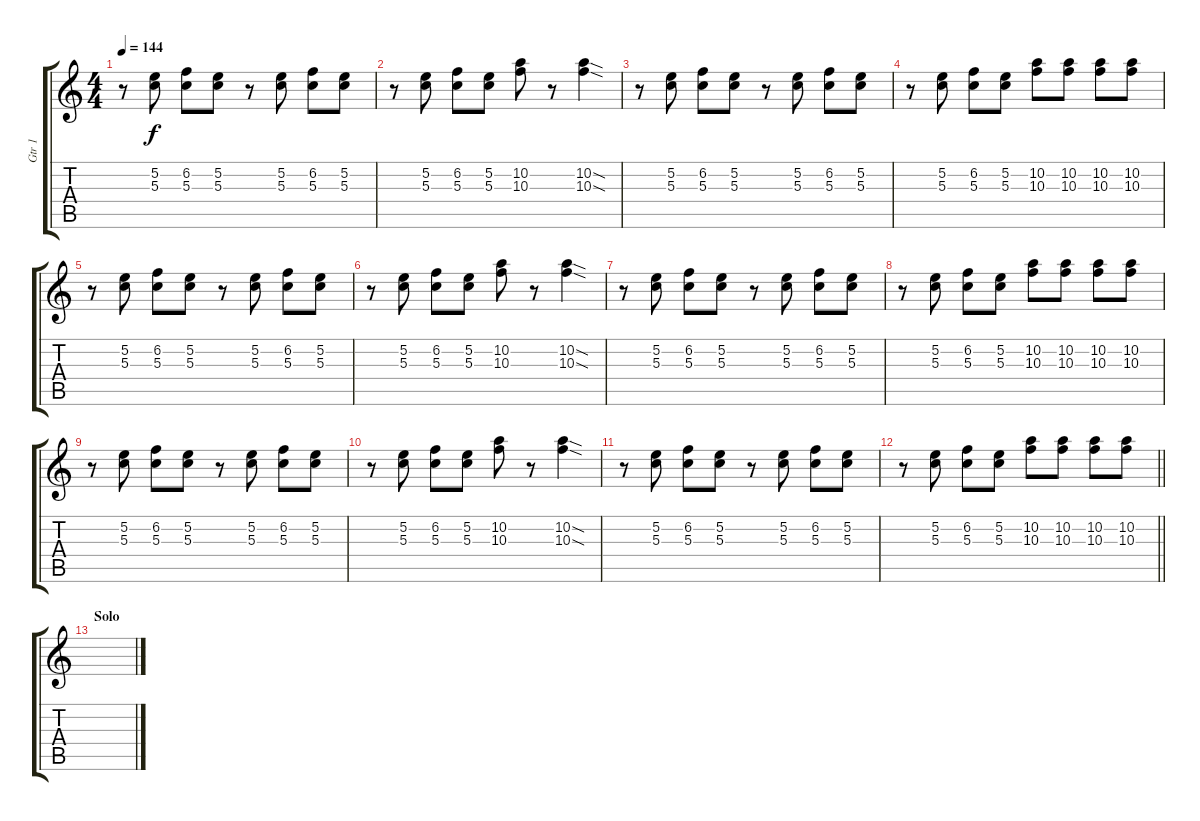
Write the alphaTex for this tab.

\track ("Gtr 1" "Gtr 1") {instrument electricguitarclean}
\staff {score tabs}
\tuning (E4 B3 G3 D3 A2 E2) {hide}
\ts (4 4)
\tempo 144
\clef g2
\ks c
r.8{dy f} (5.2 5.3).8 (6.2 5.3).8 (5.2 5.3).8 r.8 (5.2 5.3).8 (6.2 5.3).8 (5.2 5.3).8 |
r.8 (5.2 5.3).8 (6.2 5.3).8 (5.2 5.3).8 (10.2 10.3).8 r.8 (10.2{sod} 10.3{sod}).4 |
r.8 (5.2 5.3).8 (6.2 5.3).8 (5.2 5.3).8 r.8 (5.2 5.3).8 (6.2 5.3).8 (5.2 5.3).8 |
r.8 (5.2 5.3).8 (6.2 5.3).8 (5.2 5.3).8 (10.2 10.3).8 (10.2 10.3).8 (10.2 10.3).8 (10.2 10.3).8 |
r.8 (5.2 5.3).8 (6.2 5.3).8 (5.2 5.3).8 r.8 (5.2 5.3).8 (6.2 5.3).8 (5.2 5.3).8 |
r.8 (5.2 5.3).8 (6.2 5.3).8 (5.2 5.3).8 (10.2 10.3).8 r.8 (10.2{sod} 10.3{sod}).4 |
r.8 (5.2 5.3).8 (6.2 5.3).8 (5.2 5.3).8 r.8 (5.2 5.3).8 (6.2 5.3).8 (5.2 5.3).8 |
r.8 (5.2 5.3).8 (6.2 5.3).8 (5.2 5.3).8 (10.2 10.3).8 (10.2 10.3).8 (10.2 10.3).8 (10.2 10.3).8 |
r.8 (5.2 5.3).8 (6.2 5.3).8 (5.2 5.3).8 r.8 (5.2 5.3).8 (6.2 5.3).8 (5.2 5.3).8 |
r.8 (5.2 5.3).8 (6.2 5.3).8 (5.2 5.3).8 (10.2 10.3).8 r.8 (10.2{sod} 10.3{sod}).4 |
r.8 (5.2 5.3).8 (6.2 5.3).8 (5.2 5.3).8 r.8 (5.2 5.3).8 (6.2 5.3).8 (5.2 5.3).8 |
\barLineRight lightlight
r.8 (5.2 5.3).8 (6.2 5.3).8 (5.2 5.3).8 (10.2 10.3).8 (10.2 10.3).8 (10.2 10.3).8 (10.2 10.3).8 |
\section ("" "Solo")
